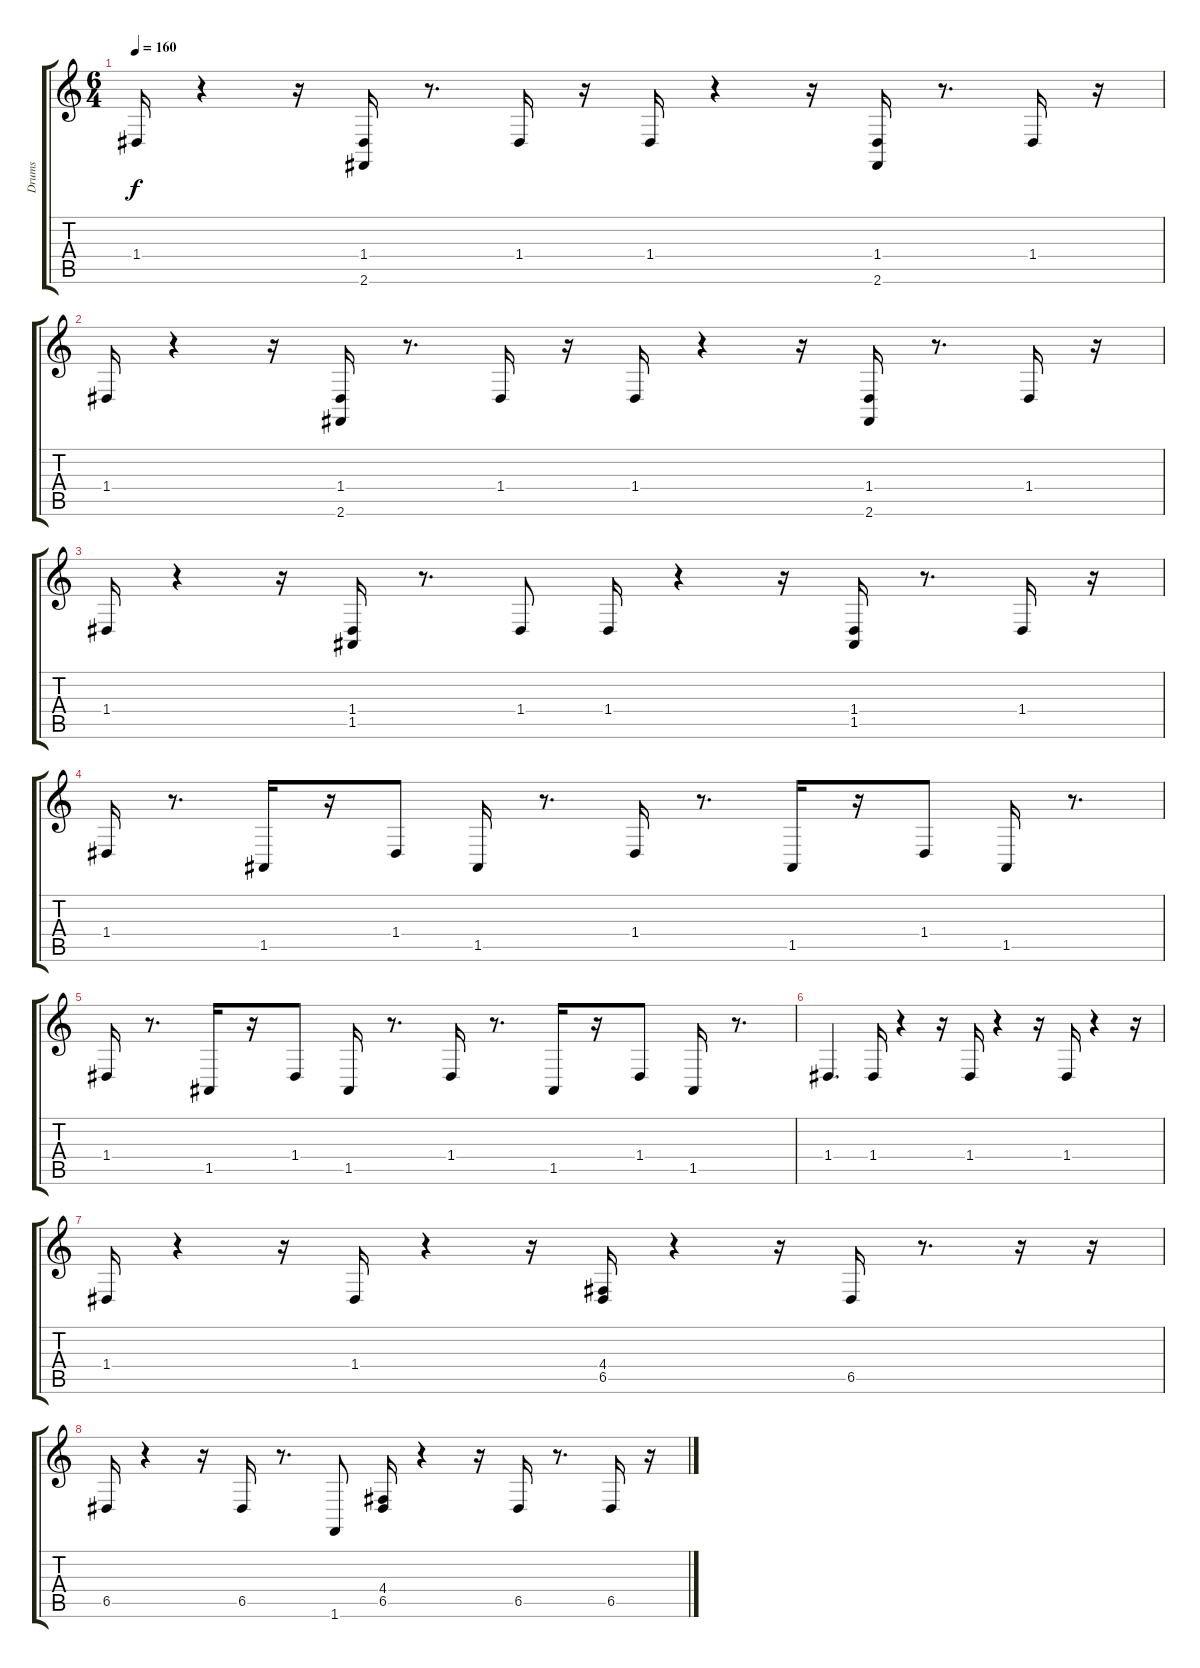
\track ("Drums" "Drums") {instrument melodictom}
\staff {score tabs}
\tuning (E4 B3 G3 D3 A2 E2) {hide}
\ts (6 4)
\tempo 160
\clef g2
\ks c
1.4.16{dy f} r.4 r.16 (1.4 2.6).16 r.8{d} 1.4.16 r.16 1.4.16 r.4 r.16 (1.4 2.6).16 r.8{d} 1.4.16 r.16 |
1.4.16 r.4 r.16 (1.4 2.6).16 r.8{d} 1.4.16 r.16 1.4.16 r.4 r.16 (1.4 2.6).16 r.8{d} 1.4.16 r.16 |
1.4.16 r.4 r.16 (1.4 1.5).16 r.8{d} 1.4.8 1.4.16 r.4 r.16 (1.4 1.5).16 r.8{d} 1.4.16 r.16 |
1.4.16 r.8{d} 1.5.16 r.16 1.4.8 1.5.16 r.8{d} 1.4.16 r.8{d} 1.5.16 r.16 1.4.8 1.5.16 r.8{d} |
1.4.16 r.8{d} 1.5.16 r.16 1.4.8 1.5.16 r.8{d} 1.4.16 r.8{d} 1.5.16 r.16 1.4.8 1.5.16 r.8{d} |
1.4.4{d} 1.4.16 r.4 r.16 1.4.16 r.4 r.16 1.4.16 r.4 r.16 |
1.4.16 r.4 r.16 1.4.16 r.4 r.16 (4.4 6.5).16 r.4 r.16 6.5.16 r.8{d} r.16 r.16 |
6.5.16 r.4 r.16 6.5.16 r.8{d} 1.6.8 (4.4 6.5).16 r.4 r.16 6.5.16 r.8{d} 6.5.16 r.16
